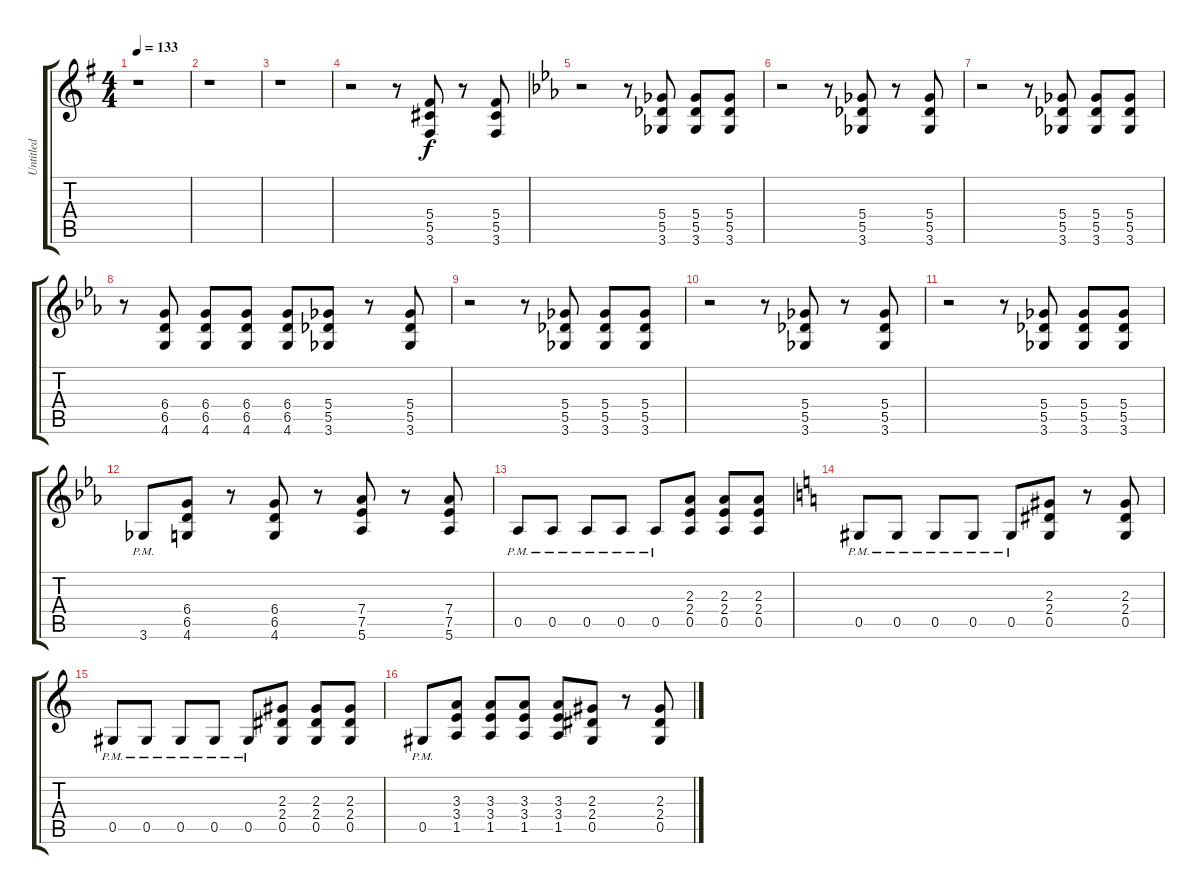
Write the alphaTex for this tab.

\track ("Untitled" "Untitled") {instrument distortionguitar}
\staff {score tabs}
\tuning (Eb4 Bb3 Gb3 Db3 Ab2 Eb2) {hide}
\ts (4 4)
\tempo 133
\clef g2
\ks g
r.1{dy f} |
r.1 |
r.1 |
r.2 r.8 (5.4 5.5 3.6).8 r.8 (5.4 5.5 3.6).8 |
\ks eb
r.2 r.8 (5.4 5.5 3.6).8 (5.4 5.5 3.6).8 (5.4 5.5 3.6).8 |
r.2 r.8 (5.4 5.5 3.6).8 r.8 (5.4 5.5 3.6).8 |
r.2 r.8 (5.4 5.5 3.6).8 (5.4 5.5 3.6).8 (5.4 5.5 3.6).8 |
r.8 (6.4 6.5 4.6).8 (6.4 6.5 4.6).8 (6.4 6.5 4.6).8 (6.4 6.5 4.6).8 (5.4 5.5 3.6).8 r.8 (5.4 5.5 3.6).8 |
r.2 r.8 (5.4 5.5 3.6).8 (5.4 5.5 3.6).8 (5.4 5.5 3.6).8 |
r.2 r.8 (5.4 5.5 3.6).8 r.8 (5.4 5.5 3.6).8 |
r.2 r.8 (5.4 5.5 3.6).8 (5.4 5.5 3.6).8 (5.4 5.5 3.6).8 |
3.6{pm}.8 (6.4 6.5 4.6).8 r.8 (6.4 6.5 4.6).8 r.8 (7.4 7.5 5.6).8 r.8 (7.4 7.5 5.6).8 |
0.5{pm}.8 0.5{pm}.8 0.5{pm}.8 0.5{pm}.8 0.5{pm}.8 (2.3 2.4 0.5).8 (2.3 2.4 0.5).8 (2.3 2.4 0.5).8 |
\ks c
0.5{pm}.8 0.5{pm}.8 0.5{pm}.8 0.5{pm}.8 0.5{pm}.8 (2.3 2.4 0.5).8 r.8 (2.3 2.4 0.5).8 |
0.5{pm}.8 0.5{pm}.8 0.5{pm}.8 0.5{pm}.8 0.5{pm}.8 (2.3 2.4 0.5).8 (2.3 2.4 0.5).8 (2.3 2.4 0.5).8 |
0.5{pm}.8 (3.3 3.4 1.5).8 (3.3 3.4 1.5).8 (3.3 3.4 1.5).8 (3.3 3.4 1.5).8 (2.3 2.4 0.5).8 r.8 (2.3 2.4 0.5).8
